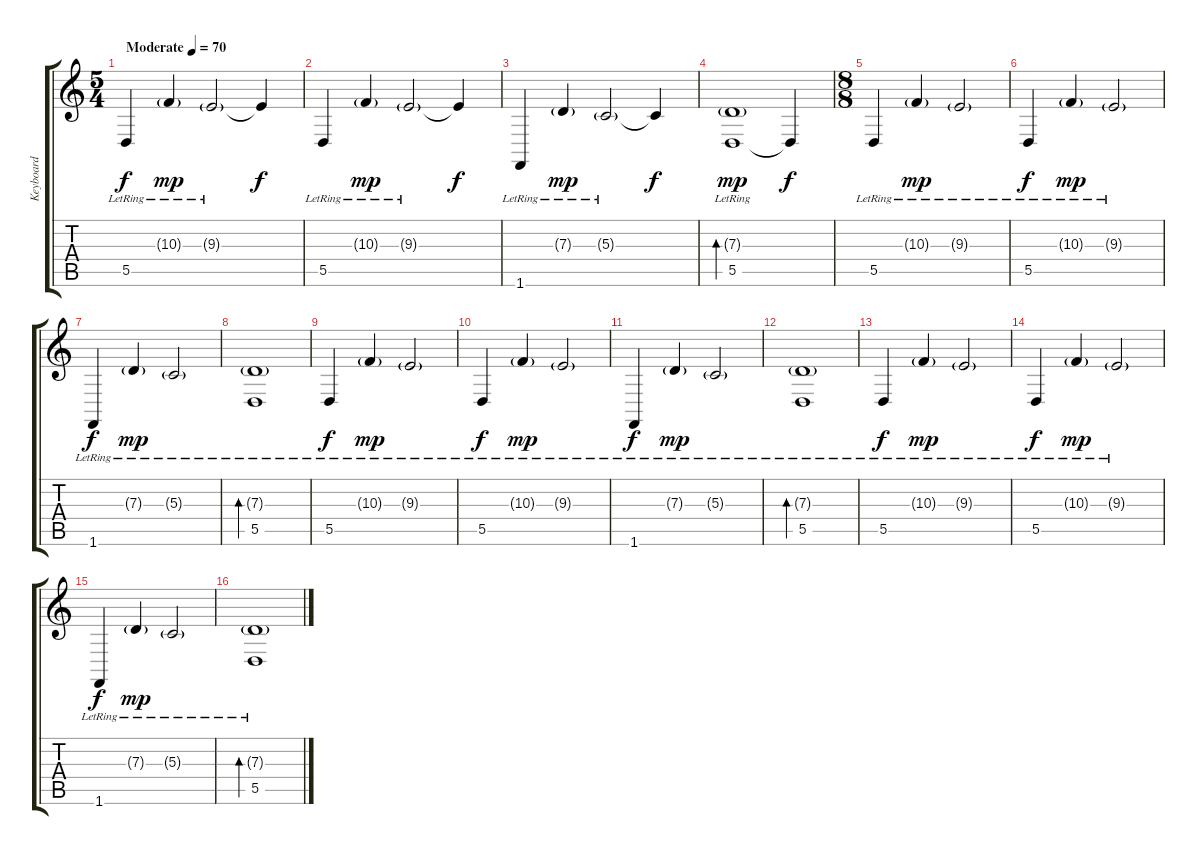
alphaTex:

\track ("Keyboard" "Keyboard") {instrument acousticgrandpiano}
\staff {score tabs}
\tuning (E4 B3 G3 D3 A2 E2) {hide}
\ts (5 4)
\tempo (70 "Moderate")
\clef g2
\ks c
5.5{lr}.4{dy f instrument acousticgrandpiano} 10.3{g lr}.4{dy mp} 9.3{g lr}.2 9.3{t}.4{dy f} |
5.5{lr}.4 10.3{g lr}.4{dy mp} 9.3{g lr}.2 9.3{t}.4{dy f} |
1.6{lr}.4 7.3{g lr}.4{dy mp} 5.3{g lr}.2 5.3{t}.4{dy f} |
(7.3{g} 5.5{lr}).1{bd 240 dy mp} 5.5{t}.4{dy f} |
\ts (8 8)
5.5{lr}.4 10.3{g lr}.4{dy mp} 9.3{g lr}.2 |
5.5{lr}.4{dy f} 10.3{g lr}.4{dy mp} 9.3{g lr}.2 |
1.6{lr}.4{dy f} 7.3{g lr}.4{dy mp} 5.3{g lr}.2 |
(7.3{g} 5.5{lr}).1{bd 240} |
5.5{lr}.4{dy f} 10.3{g lr}.4{dy mp} 9.3{g lr}.2 |
5.5{lr}.4{dy f} 10.3{g lr}.4{dy mp} 9.3{g lr}.2 |
1.6{lr}.4{dy f} 7.3{g lr}.4{dy mp} 5.3{g lr}.2 |
(7.3{g} 5.5{lr}).1{bd 240} |
5.5{lr}.4{dy f} 10.3{g lr}.4{dy mp} 9.3{g lr}.2 |
5.5{lr}.4{dy f} 10.3{g lr}.4{dy mp} 9.3{g lr}.2 |
1.6{lr}.4{dy f} 7.3{g lr}.4{dy mp} 5.3{g lr}.2 |
(7.3{g} 5.5{lr}).1{bd 240}
